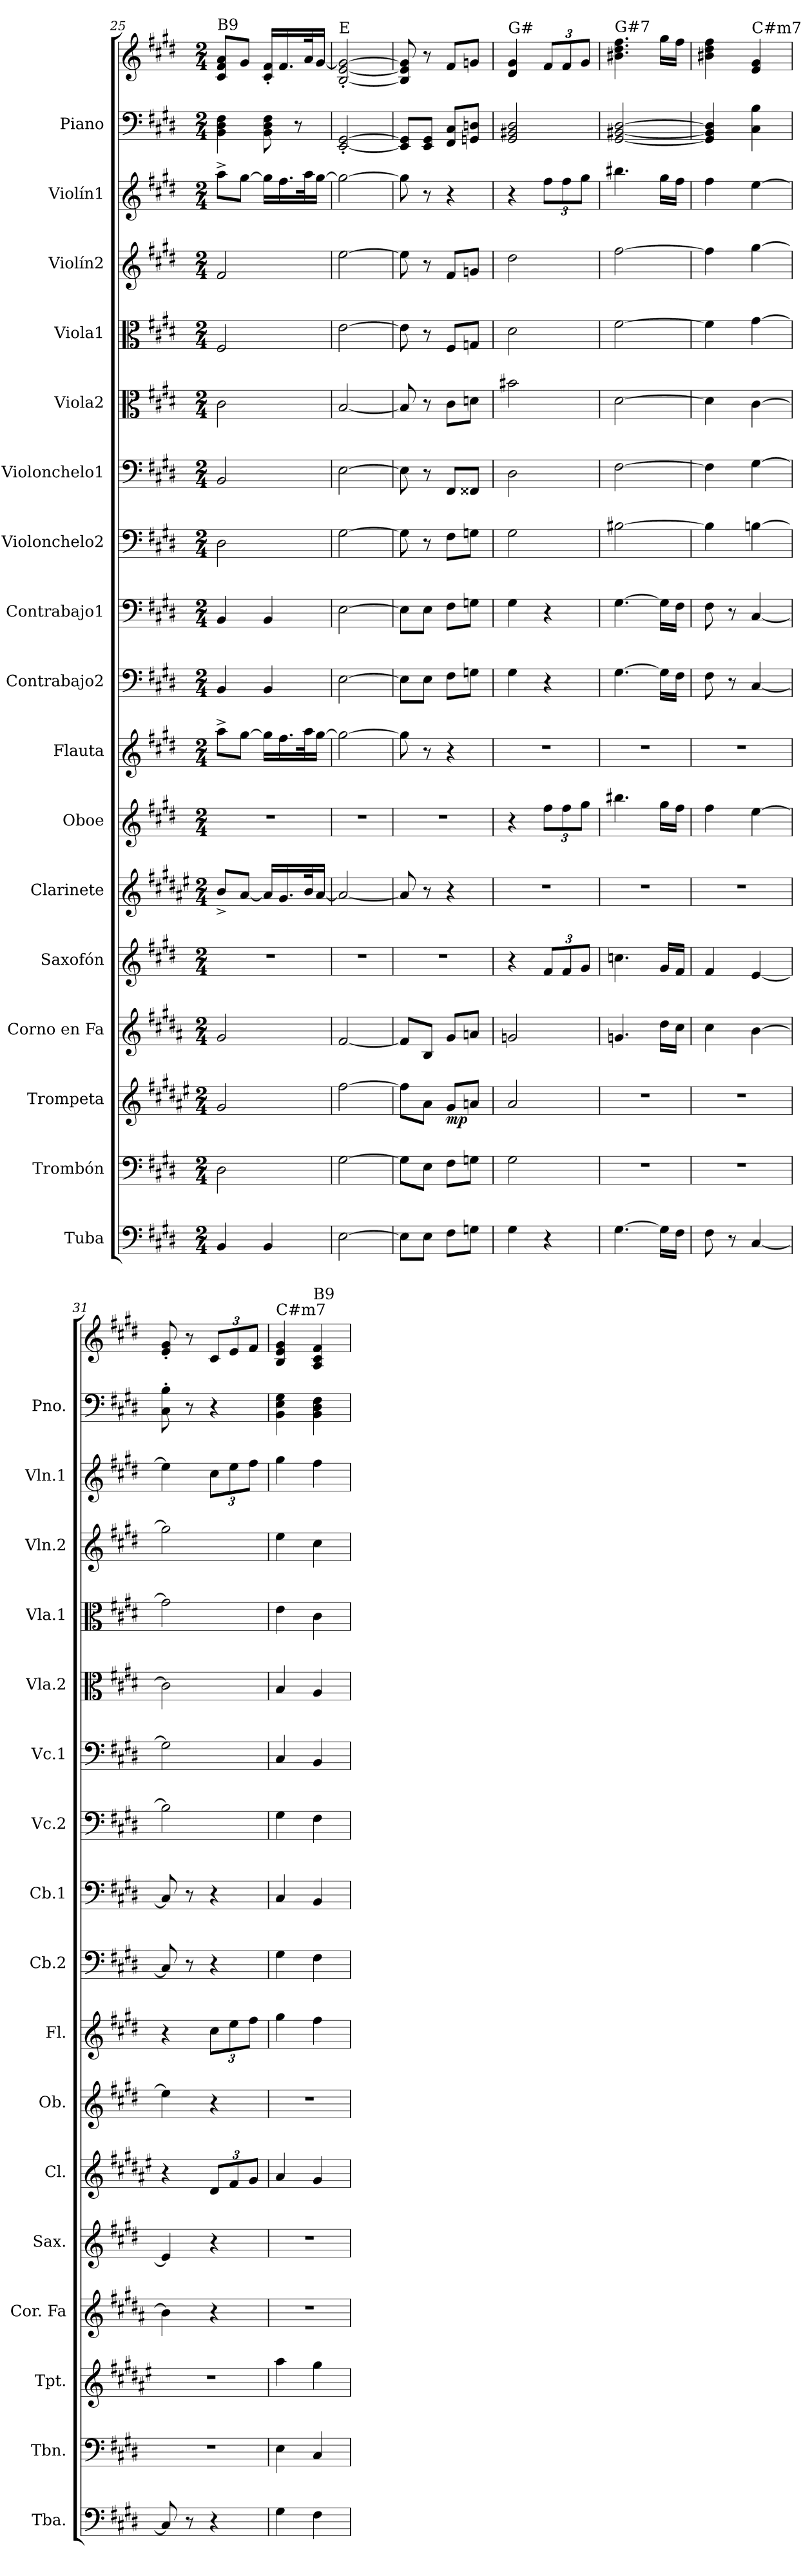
**kern	**kern	**kern	**dynam	**kern	**kern	**kern	**kern	**kern	**kern	**kern	**kern	**kern	**kern	**kern	**kern	**kern	**kern	**kern
*part17	*part16	*part15	*part15	*part14	*part13	*part12	*part11	*part10	*part9	*part8	*part7	*part6	*part5	*part4	*part3	*part2	*part1	*part1
*staff18	*staff17	*staff16	*staff16	*staff15	*staff14	*staff13	*staff12	*staff11	*staff10	*staff9	*staff8	*staff7	*staff6	*staff5	*staff4	*staff3	*staff2	*staff1
*I"Tuba	*I"Trombón	*I"Trompeta	*	*I"Corno en Fa	*I"Saxofón	*I"Clarinete	*I"Oboe	*I"Flauta	*I"Contrabajo2	*I"Contrabajo1	*I"Violonchelo2	*I"Violonchelo1	*I"Viola2	*I"Viola1	*I"Violín2	*I"Violín1	*I"Piano	*
*I'Tba.	*I'Tbn.	*I'Tpt.	*	*I'Cor. Fa	*I'Sax.	*I'Cl.	*I'Ob.	*I'Fl.	*I'Cb.2	*I'Cb.1	*I'Vc.2	*I'Vc.1	*I'Vla.2	*I'Vla.1	*I'Vln.2	*I'Vln.1	*I'Pno.	*
*clefF4	*clefF4	*clefG2	*	*clefG2	*clefG2	*clefG2	*clefG2	*clefG2	*clefF4	*clefF4	*clefF4	*clefF4	*clefC3	*clefC3	*clefG2	*clefG2	*clefF4	*clefG2
*	*	*ITrd1c2	*	*ITrd4c7	*ITrd8c14	*ITrd1c2	*	*	*ITrd7c12	*ITrd7c12	*	*	*	*	*	*	*	*
*k[f#c#g#d#]	*k[f#c#g#d#]	*k[f#c#g#d#]	*	*k[f#c#g#d#]	*k[f#c#g#d#]	*k[f#c#g#d#]	*k[f#c#g#d#]	*k[f#c#g#d#]	*k[f#c#g#d#]	*k[f#c#g#d#]	*k[f#c#g#d#]	*k[f#c#g#d#]	*k[f#c#g#d#]	*k[f#c#g#d#]	*k[f#c#g#d#]	*k[f#c#g#d#]	*k[f#c#g#d#]	*k[f#c#g#d#]
*M2/4	*M2/4	*M2/4	*	*M2/4	*M2/4	*M2/4	*M2/4	*M2/4	*M2/4	*M2/4	*M2/4	*M2/4	*M2/4	*M2/4	*M2/4	*M2/4	*M2/4	*M2/4
=25	=25	=25	=25	=25	=25	=25	=25	=25	=25	=25	=25	=25	=25	=25	=25	=25	=25	=25
!	!	!	!	!	!	!	!	!	!	!	!	!	!	!	!	!	!	!LO:TX:a:t=B9
4BB/	2D#\	2f#/	.	2c#/	2r	8a^/L	2r	8aa^\L	4BBB/	4BBB/	2D#\	2BB/	2c#\	2F#/	2f#/	8aa^\L	4BB\ 4D#\ 4F#\	8c#/ 8f#/ 8a/L
.	.	.	.	.	.	[8g#/J	.	[8gg#\J	.	.	.	.	.	.	.	[8gg#\J	.	8g#/J
4BB/	.	.	.	.	.	16g#/LL]	.	16gg#\LL]	4BBB/	4BBB/	.	.	.	.	.	16gg#\LL]	8BB\ 8D#\ 8F#\	16c#/' 16f#/'LL
.	.	.	.	.	.	16.f#/	.	16.ff#\	.	.	.	.	.	.	.	16.ff#\	.	16.f#/
.	.	.	.	.	.	.	.	.	.	.	.	.	.	.	.	.	8r	.
.	.	.	.	.	.	32a/K	.	32aa\K	.	.	.	.	.	.	.	32aa\K	.	32a/K
.	.	.	.	.	.	[16g#/JJ	.	[16gg#\JJ	.	.	.	.	.	.	.	[16gg#\JJ	.	[16g#/JJ
!!LO:PB:g=z
=26	=26	=26	=26	=26	=26	=26	=26	=26	=26	=26	=26	=26	=26	=26	=26	=26	=26	=26
!	!	!	!	!	!	!	!	!	!	!	!	!	!	!	!	!	!	!LO:TX:a:t=E
[2E\	[2G#\	[2ee\	.	[2B/	2r	2g#/_	2r	2gg#\_	[2EE\	[2EE\	[2G#\	[2E\	[2B/	[2e\	[2ee\	2gg#\_	[2EE/' [2GG#/'	[2B/' [2e/' 2g#/_'
=27	=27	=27	=27	=27	=27	=27	=27	=27	=27	=27	=27	=27	=27	=27	=27	=27	=27	=27
8E\L]	8G#\L]	8ee\L]	.	8B/L]	2r	8g#/]	2r	8gg#\]	8EE\L]	8EE\L]	8G#\]	8E\]	8B/]	8e\]	8ee\]	8gg#\]	8EE/] 8GG#/]L	8B/] 8e/] 8g#/]
8E\J	8E\J	8g#\J	.	8E/J	.	8r	.	8r	8EE\J	8EE\J	8r	8r	8r	8r	8r	8r	8EE/ 8GG#/J	8r
!	!	!	!LO:DY:b	!	!	!	!	!	!	!	!	!	!	!	!	!	!	!
8F#\L	8F#\L	8f#/L	mp	8c#/L	.	4r	.	4r	8FF#\L	8FF#\L	8F#\L	8FF#/L	8c#\L	8F#/L	8f#/L	4r	8FF#/ 8C#/L	8f#/L
8Gn\J	8Gn\J	8gn/J	.	8dn/J	.	.	.	.	8GGn\J	8GGn\J	8Gn\J	8FF##X/J	8dn\J	8Gn/J	8gn/J	.	8GGn/ 8Dn/J	8gn/J
=28	=28	=28	=28	=28	=28	=28	=28	=28	=28	=28	=28	=28	=28	=28	=28	=28	=28	=28
!	!	!	!	!	!	!	!	!	!	!	!	!	!	!	!	!	!	!LO:TX:a:t=G#
4G#\	2G#\	2g#/	.	2cn/	4r	2r	4r	2r	4GG#\	4GG#\	2G#\	2D#\	2b#X\	2d#\	2dd#\	4r	2GG#/ 2BB#X/ 2D#/	4d#/ 4g#/
*	*	*	*	*	*Xbrackettup	*	*Xbrackettup	*	*	*	*	*	*	*	*	*Xbrackettup	*	*Xbrackettup
4r	.	.	.	.	12F#/L	.	12ff#\L	.	4r	4r	.	.	.	.	.	12ff#\L	.	12f#/L
.	.	.	.	.	12F#/	.	12ff#\	.	.	.	.	.	.	.	.	12ff#\	.	12f#/
.	.	.	.	.	12G#/J	.	12gg#\J	.	.	.	.	.	.	.	.	12gg#\J	.	12g#/J
=29	=29	=29	=29	=29	=29	=29	=29	=29	=29	=29	=29	=29	=29	=29	=29	=29	=29	=29
!	!	!	!	!	!	!	!	!	!	!	!	!	!	!	!	!	!	!LO:TX:a:t=G#7
[4.G#\	2r	2r	.	4.cn/	4.cn\	2r	4.bb#X\	2r	[4.GG#\	[4.GG#\	[2B#X\	[2F#\	[2d#\	[2f#\	[2ff#\	4.bb#X\	[2GG#/ [2BB#X/ [2D#/	4.b#X\ 4.dd#\ 4.ff#\
16G#\LL]	.	.	.	16g#\LL	16G#/LL	.	16gg#\LL	.	16GG#\LL]	16GG#\LL]	.	.	.	.	.	16gg#\LL	.	16gg#\LL
16F#\JJ	.	.	.	16f#\JJ	16F#/JJ	.	16ff#\JJ	.	16FF#\JJ	16FF#\JJ	.	.	.	.	.	16ff#\JJ	.	16ff#\JJ
=30	=30	=30	=30	=30	=30	=30	=30	=30	=30	=30	=30	=30	=30	=30	=30	=30	=30	=30
8F#\	2r	2r	.	4f#\	4F#/	2r	4ff#\	2r	8FF#\	8FF#\	4B#\]	4F#\]	4d#\]	4f#\]	4ff#\]	4ff#\	4GG#/] 4BB#/] 4D#/]	4b#X\ 4dd#\ 4ff#\
8r	.	.	.	.	.	.	.	.	8r	8r	.	.	.	.	.	.	.	.
!	!	!	!	!	!	!	!	!	!	!	!	!	!	!	!	!	!	!LO:TX:a:t=C#m7
[4C#/	.	.	.	[4e\	[4E/	.	[4ee\	.	[4CC#/	[4CC#/	[4Bn\	[4G#\	[4c#\	[4g#\	[4gg#\	[4ee\	4C#\ 4B\	4e/ 4g#/
=31	=31	=31	=31	=31	=31	=31	=31	=31	=31	=31	=31	=31	=31	=31	=31	=31	=31	=31
8C#/]	2r	2r	.	4e\]	4E/]	4r	4ee\]	4r	8CC#/]	8CC#/]	2B\]	2G#\]	2c#\]	2g#\]	2gg#\]	4ee\]	8C#\' 8B\'	8e/' 8g#/'
8r	.	.	.	.	.	.	.	.	8r	8r	.	.	.	.	.	.	8r	8r
*	*	*	*	*	*	*Xbrackettup	*	*Xbrackettup	*	*	*	*	*	*	*	*	*	*
4r	.	.	.	4r	4r	12c#/L	4r	12cc#\L	4r	4r	.	.	.	.	.	12cc#\L	4r	12c#/L
.	.	.	.	.	.	12e/	.	12ee\	.	.	.	.	.	.	.	12ee\	.	12e/
.	.	.	.	.	.	12f#/J	.	12ff#\J	.	.	.	.	.	.	.	12ff#\J	.	12f#/J
=32	=32	=32	=32	=32	=32	=32	=32	=32	=32	=32	=32	=32	=32	=32	=32	=32	=32	=32
!	!	!	!	!	!	!	!	!	!	!	!	!	!	!	!	!	!	!LO:TX:a:t=C#m7
4G#\	4E\	4gg#\	.	2r	2r	4g#/	2r	4gg#\	4GG#\	4CC#/	4G#\	4C#/	4B/	4e\	4ee\	4gg#\	4BB\ 4E\ 4G#\	4B/ 4e/ 4g#/
!	!	!	!	!	!	!	!	!	!	!	!	!	!	!	!	!	!	!LO:TX:a:t=B9
4F#\	4C#/	4ff#\	.	.	.	4f#/	.	4ff#\	4FF#\	4BBB/	4F#\	4BB/	4A/	4c#\	4cc#\	4ff#\	4BB\ 4D#\ 4F#\	4A/ 4c#/ 4f#/
=	=	=	=	=	=	=	=	=	=	=	=	=	=	=	=	=	=	=
*-	*-	*-	*-	*-	*-	*-	*-	*-	*-	*-	*-	*-	*-	*-	*-	*-	*-	*-
